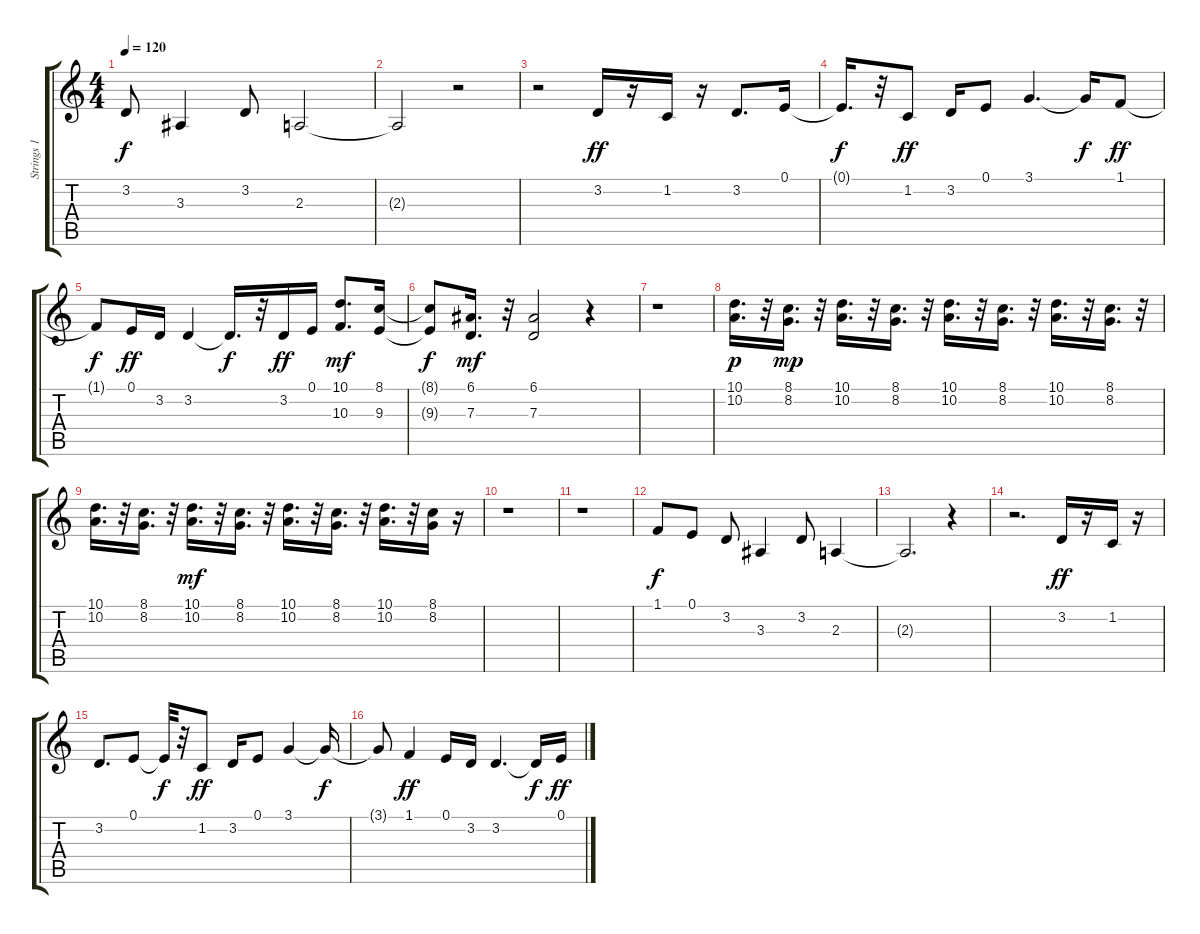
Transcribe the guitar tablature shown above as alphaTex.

\track ("Strings 1           " "Strings 1 ") {instrument stringensemble1}
\staff {score tabs}
\tuning (E4 B3 G3 D3 A2 E2) {hide}
\ts (4 4)
\tempo 120
\clef g2
\ks c
3.2.8{dy f} 3.3.4 3.2.8 2.3.2 |
2.3{t}.2 r.2 |
r.2 3.2.16{dy ff} r.16 1.2.16 r.16 3.2.8{d} 0.1.16 |
0.1{t}.16{d dy f} r.32 1.2.8{dy ff} 3.2.16 0.1.8 3.1.4{d} 3.1{t}.16{dy f} 1.1.8{dy ff} |
1.1{t}.8{dy f} 0.1.16{dy ff} 3.2.16 3.2.4 3.2{t}.16{d dy f} r.32 3.2.16{dy ff} 0.1.16 (10.1 10.3).8{d dy mf} (8.1 9.3).16 |
(8.1{t} 9.3{t}).8{dy f} (6.1 7.3).16{d dy mf} r.32 (6.1 7.3).2 r.4 |
r.1 |
(10.1 10.2).16{d dy p instrument stringensemble1} r.32 (8.1 8.2).16{d dy mp} r.32 (10.1 10.2).16{d} r.32 (8.1 8.2).16{d} r.32 (10.1 10.2).16{d} r.32 (8.1 8.2).16{d} r.32 (10.1 10.2).16{d} r.32 (8.1 8.2).16{d} r.32 |
(10.1 10.2).16{d} r.32 (8.1 8.2).16{d} r.32 (10.1 10.2).16{d dy mf} r.32 (8.1 8.2).16{d} r.32 (10.1 10.2).16{d} r.32 (8.1 8.2).16{d} r.32 (10.1 10.2).16{d} r.32 (8.1 8.2).16 r.16 |
r.1 |
r.1 |
1.1.8{dy f instrument lead1square} 0.1.8 3.2.8 3.3.4 3.2.8 2.3.4 |
2.3{t}.2{d} r.4 |
r.2{d} 3.2.16{dy ff} r.16 1.2.16 r.16 |
3.2.8{d} 0.1.8 0.1{t}.32{dy f} r.32 1.2.8{dy ff} 3.2.16 0.1.8 3.1.4 3.1{t}.16{dy f} |
3.1{t}.8 1.1.4{dy ff} 0.1.16 3.2.16 3.2.4{d} 3.2{t}.16{dy f} 0.1.16{dy ff}
